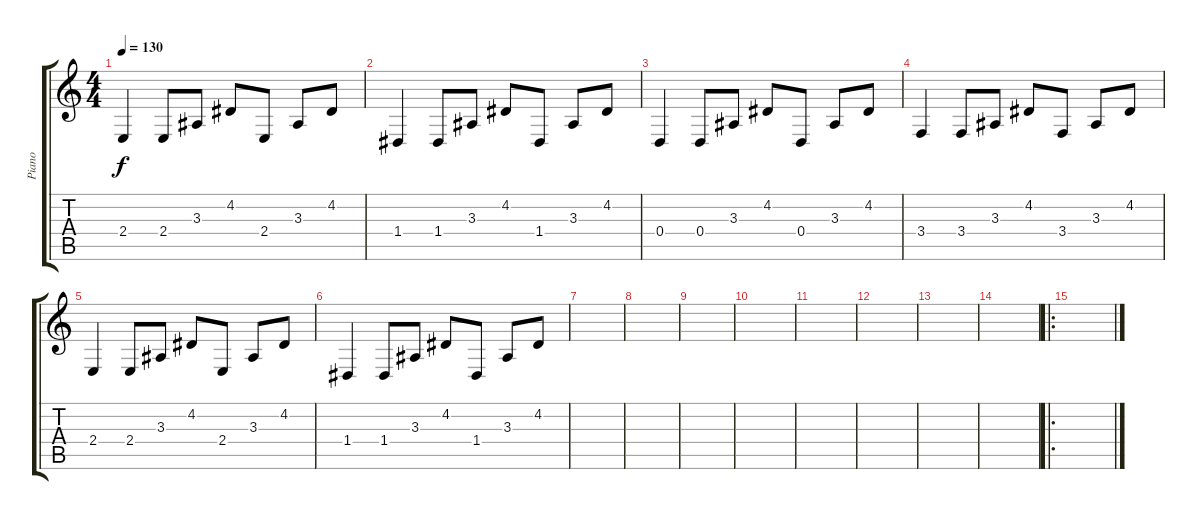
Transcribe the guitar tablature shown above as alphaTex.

\track ("Piano" "Piano") {instrument acousticgrandpiano}
\staff {score tabs}
\tuning (E4 B3 G3 D3 A2 E2) {hide}
\ts (4 4)
\tempo 130
\clef g2
\ks c
2.4.4{dy f} 2.4.8 3.3.8 4.2.8 2.4.8 3.3.8 4.2.8 |
1.4.4 1.4.8 3.3.8 4.2.8 1.4.8 3.3.8 4.2.8 |
0.4.4 0.4.8 3.3.8 4.2.8 0.4.8 3.3.8 4.2.8 |
3.4.4 3.4.8 3.3.8 4.2.8 3.4.8 3.3.8 4.2.8 |
2.4.4 2.4.8 3.3.8 4.2.8 2.4.8 3.3.8 4.2.8 |
1.4.4 1.4.8 3.3.8 4.2.8 1.4.8 3.3.8 4.2.8 |
|
|
|
|
|
|
|
|
\ro
